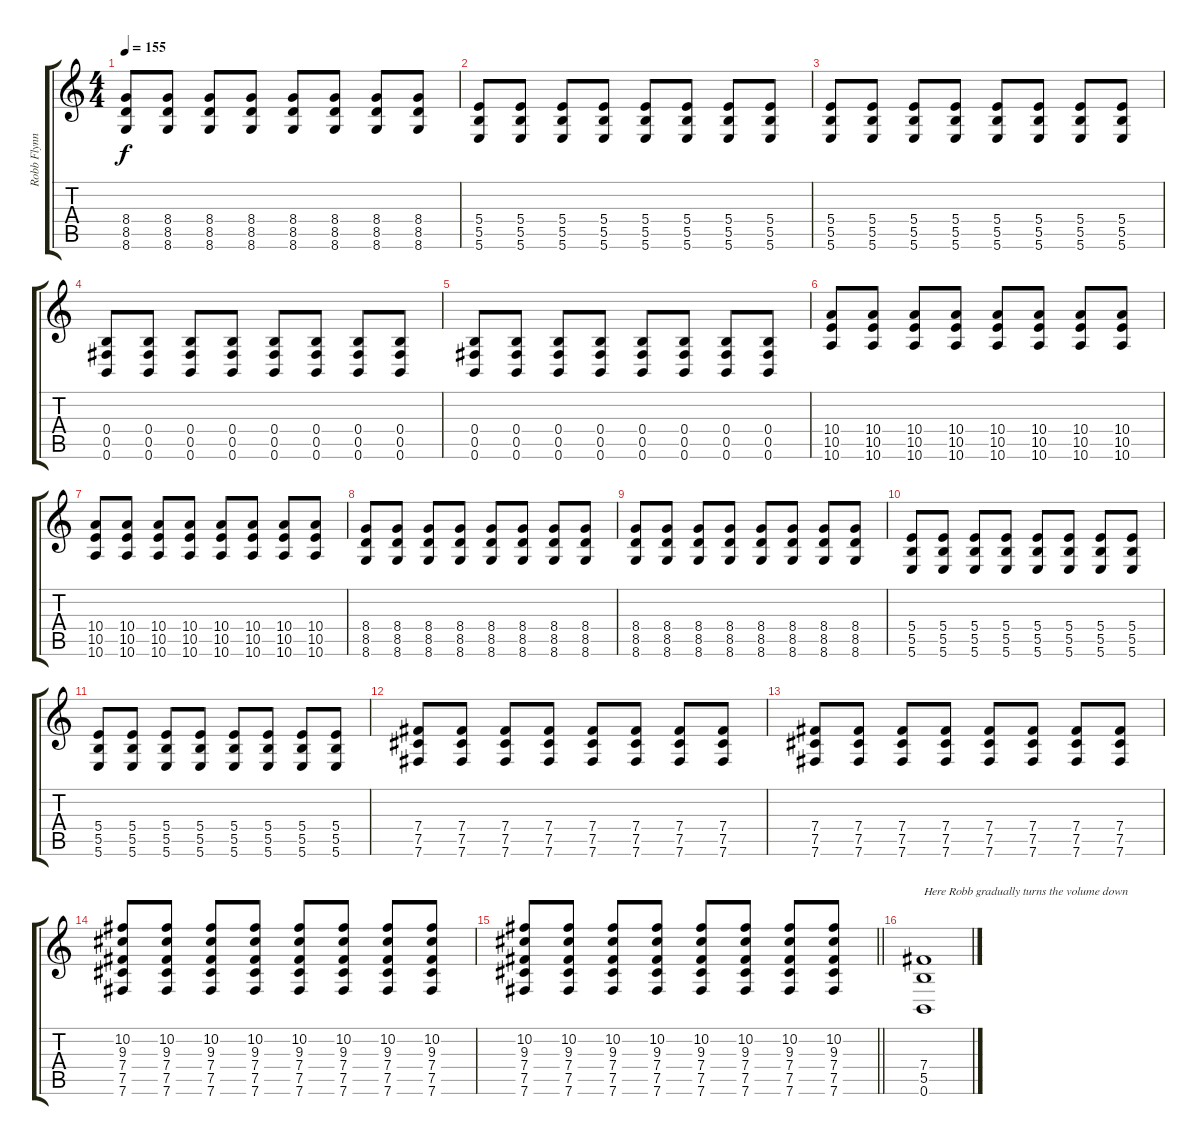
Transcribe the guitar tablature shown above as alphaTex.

\track ("Robb Flynn (Rhythm guitar)" "Robb Flynn") {instrument acousticguitarsteel}
\staff {score tabs}
\tuning (B3 Ab3 E3 B2 Gb2 B1) {hide}
\ts (4 4)
\tempo 155
\clef g2
\ks c
(8.4 8.5 8.6).8{dy f} (8.4 8.5 8.6).8 (8.4 8.5 8.6).8 (8.4 8.5 8.6).8 (8.4 8.5 8.6).8 (8.4 8.5 8.6).8 (8.4 8.5 8.6).8 (8.4 8.5 8.6).8 |
(5.4 5.5 5.6).8 (5.4 5.5 5.6).8 (5.4 5.5 5.6).8 (5.4 5.5 5.6).8 (5.4 5.5 5.6).8 (5.4 5.5 5.6).8 (5.4 5.5 5.6).8 (5.4 5.5 5.6).8 |
(5.4 5.5 5.6).8 (5.4 5.5 5.6).8 (5.4 5.5 5.6).8 (5.4 5.5 5.6).8 (5.4 5.5 5.6).8 (5.4 5.5 5.6).8 (5.4 5.5 5.6).8 (5.4 5.5 5.6).8 |
(0.4 0.5 0.6).8 (0.4 0.5 0.6).8 (0.4 0.5 0.6).8 (0.4 0.5 0.6).8 (0.4 0.5 0.6).8 (0.4 0.5 0.6).8 (0.4 0.5 0.6).8 (0.4 0.5 0.6).8 |
(0.4 0.5 0.6).8 (0.4 0.5 0.6).8 (0.4 0.5 0.6).8 (0.4 0.5 0.6).8 (0.4 0.5 0.6).8 (0.4 0.5 0.6).8 (0.4 0.5 0.6).8 (0.4 0.5 0.6).8 |
(10.4 10.5 10.6).8 (10.4 10.5 10.6).8 (10.4 10.5 10.6).8 (10.4 10.5 10.6).8 (10.4 10.5 10.6).8 (10.4 10.5 10.6).8 (10.4 10.5 10.6).8 (10.4 10.5 10.6).8 |
(10.4 10.5 10.6).8 (10.4 10.5 10.6).8 (10.4 10.5 10.6).8 (10.4 10.5 10.6).8 (10.4 10.5 10.6).8 (10.4 10.5 10.6).8 (10.4 10.5 10.6).8 (10.4 10.5 10.6).8 |
(8.4 8.5 8.6).8{instrument distortionguitar} (8.4 8.5 8.6).8 (8.4 8.5 8.6).8 (8.4 8.5 8.6).8 (8.4 8.5 8.6).8 (8.4 8.5 8.6).8 (8.4 8.5 8.6).8 (8.4 8.5 8.6).8 |
(8.4 8.5 8.6).8 (8.4 8.5 8.6).8 (8.4 8.5 8.6).8 (8.4 8.5 8.6).8 (8.4 8.5 8.6).8 (8.4 8.5 8.6).8 (8.4 8.5 8.6).8 (8.4 8.5 8.6).8 |
(5.4 5.5 5.6).8 (5.4 5.5 5.6).8 (5.4 5.5 5.6).8 (5.4 5.5 5.6).8 (5.4 5.5 5.6).8 (5.4 5.5 5.6).8 (5.4 5.5 5.6).8 (5.4 5.5 5.6).8 |
(5.4 5.5 5.6).8 (5.4 5.5 5.6).8 (5.4 5.5 5.6).8 (5.4 5.5 5.6).8 (5.4 5.5 5.6).8 (5.4 5.5 5.6).8 (5.4 5.5 5.6).8 (5.4 5.5 5.6).8 |
(7.4 7.5 7.6).8 (7.4 7.5 7.6).8 (7.4 7.5 7.6).8 (7.4 7.5 7.6).8 (7.4 7.5 7.6).8 (7.4 7.5 7.6).8 (7.4 7.5 7.6).8 (7.4 7.5 7.6).8 |
(7.4 7.5 7.6).8 (7.4 7.5 7.6).8 (7.4 7.5 7.6).8 (7.4 7.5 7.6).8 (7.4 7.5 7.6).8 (7.4 7.5 7.6).8 (7.4 7.5 7.6).8 (7.4 7.5 7.6).8 |
(10.2 9.3 7.4 7.5 7.6).8 (10.2 9.3 7.4 7.5 7.6).8 (10.2 9.3 7.4 7.5 7.6).8 (10.2 9.3 7.4 7.5 7.6).8 (10.2 9.3 7.4 7.5 7.6).8 (10.2 9.3 7.4 7.5 7.6).8 (10.2 9.3 7.4 7.5 7.6).8 (10.2 9.3 7.4 7.5 7.6).8 |
\barLineRight lightlight
(10.2 9.3 7.4 7.5 7.6).8 (10.2 9.3 7.4 7.5 7.6).8 (10.2 9.3 7.4 7.5 7.6).8 (10.2 9.3 7.4 7.5 7.6).8 (10.2 9.3 7.4 7.5 7.6).8 (10.2 9.3 7.4 7.5 7.6).8 (10.2 9.3 7.4 7.5 7.6).8 (10.2 9.3 7.4 7.5 7.6).8 |
\section ("" "")
(7.4 5.5 0.6).1{txt "Here Robb gradually turns the volume down"}
